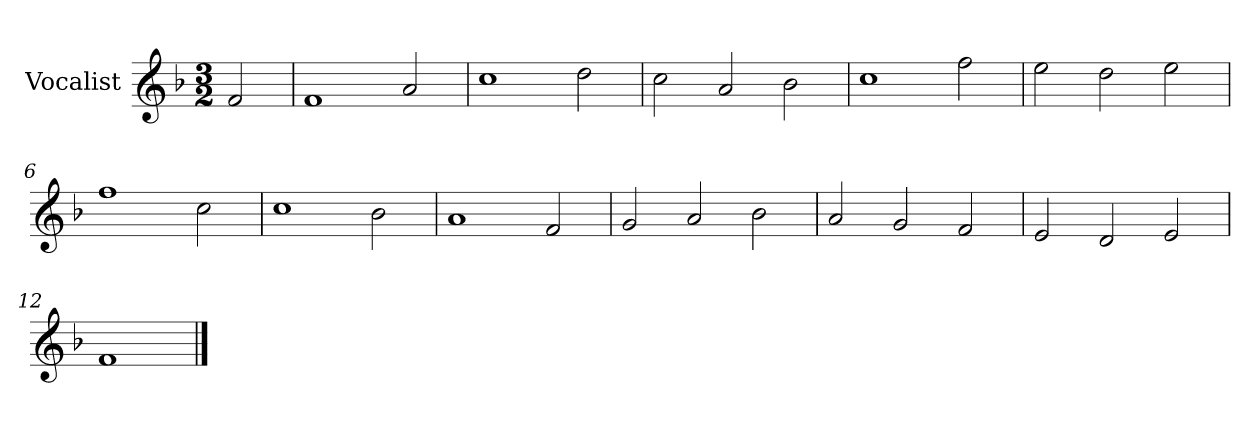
**kern
*part1
*staff1
*I"Vocalist
*k[b-]
*F:
*M3/2
=
2f
=1
1f
2a
=2
1cc
2dd
=3
2cc
2a
2b-
=4
1cc
2ff
=5
2ee
2dd
2ee
=6
1ff
2cc
=7
1cc
2b-
=8
1a
2f
=9
2g
2a
2b-
=10
2a
2g
2f
=11
2e
2d
2e
=12
1f
==
*-
